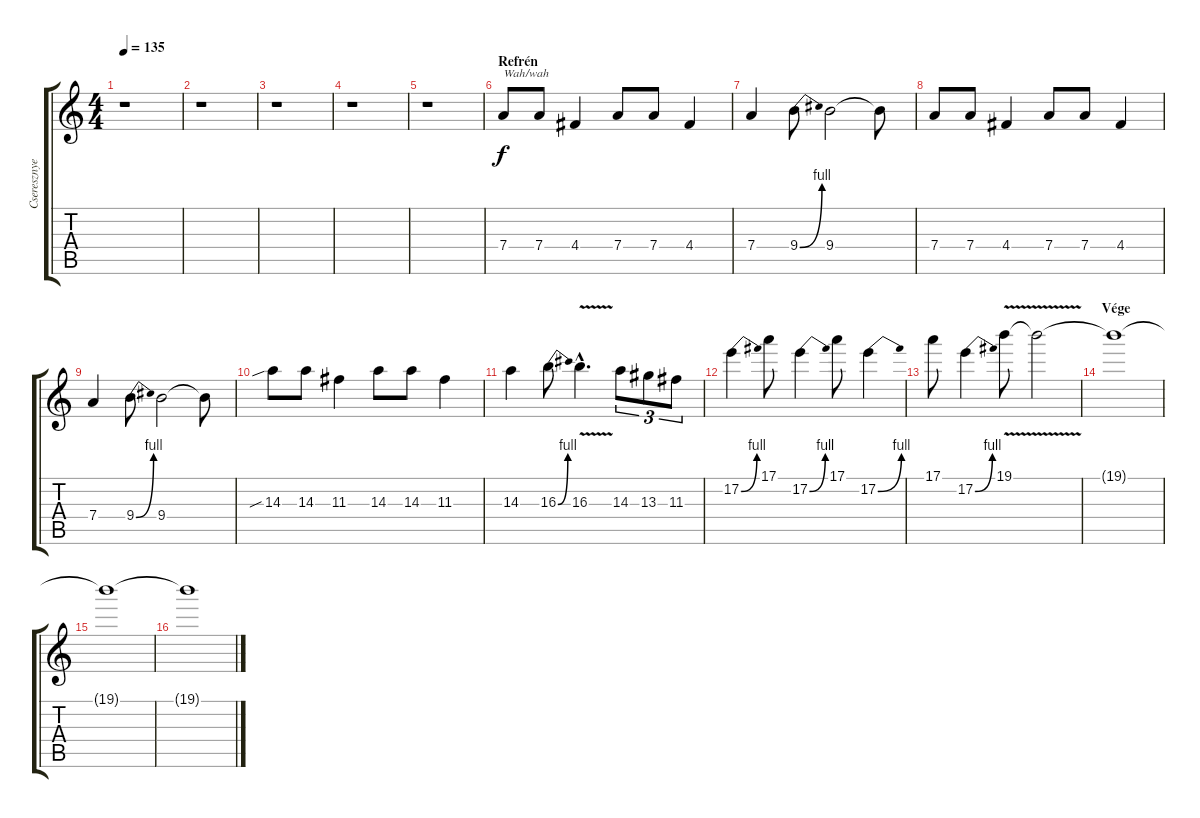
\track ("Cseresznye" "Cseresznye") {instrument distortionguitar}
\staff {score tabs}
\tuning (E4 B3 G3 D3 A2 E2) {hide}
\ts (4 4)
\tempo 135
\clef g2
\ks c
r.1{dy f} |
r.1 |
r.1 |
r.1 |
r.1 |
\section ("" "Refrén")
7.4.8{txt "Wah/wah"} 7.4.8 4.4.4 7.4.8 7.4.8 4.4.4 |
7.4.4 9.4{be (bend 0 0 60 4)}.8 9.4.2 9.4{t}.8 |
7.4.8 7.4.8 4.4.4 7.4.8 7.4.8 4.4.4 |
7.4.4 9.4{be (bend 0 0 60 4)}.8 9.4.2 9.4{t}.8 |
14.3{sib}.8 14.3.8 11.3.4 14.3.8 14.3.8 11.3.4 |
14.3.4 16.3{be (bend 0 0 60 4)}.8 16.3{v hac}.4{d} 14.3.8{tu (3 2)} 13.3.8{tu (3 2)} 11.3.8{tu (3 2)} |
17.2{be (bend 0 0 60 4)}.4 17.1.8 17.2{be (bend 0 0 60 4)}.4 17.1.8 17.2{be (bend 0 0 60 4)}.4 |
17.1.8 17.2{be (bend 0 0 60 4)}.4 19.1{v}.8 19.1{t}.2 |
\section ("" "Vége")
19.1{t}.1{volume 0} |
19.1{t}.1 |
19.1{t}.1
